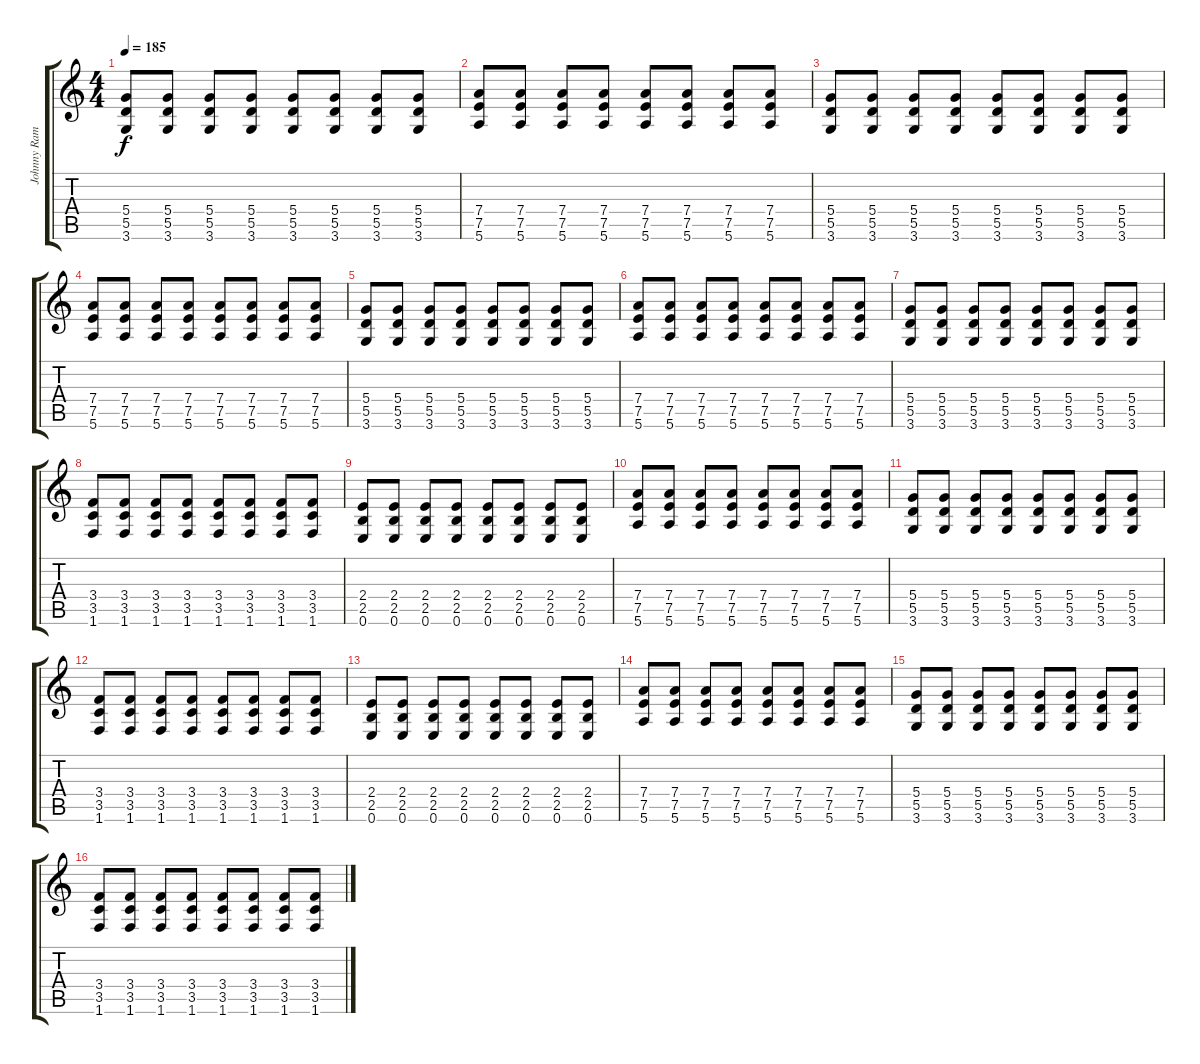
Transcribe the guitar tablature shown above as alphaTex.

\track ("Johnny Ramone" "Johnny Ram") {instrument distortionguitar}
\staff {score tabs}
\tuning (E4 B3 G3 D3 A2 E2) {hide}
\ts (4 4)
\tempo 185
\clef g2
\ks c
(5.4 5.5 3.6).8{dy f} (5.4 5.5 3.6).8 (5.4 5.5 3.6).8 (5.4 5.5 3.6).8 (5.4 5.5 3.6).8 (5.4 5.5 3.6).8 (5.4 5.5 3.6).8 (5.4 5.5 3.6).8 |
(7.4 7.5 5.6).8 (7.4 7.5 5.6).8 (7.4 7.5 5.6).8 (7.4 7.5 5.6).8 (7.4 7.5 5.6).8 (7.4 7.5 5.6).8 (7.4 7.5 5.6).8 (7.4 7.5 5.6).8 |
(5.4 5.5 3.6).8 (5.4 5.5 3.6).8 (5.4 5.5 3.6).8 (5.4 5.5 3.6).8 (5.4 5.5 3.6).8 (5.4 5.5 3.6).8 (5.4 5.5 3.6).8 (5.4 5.5 3.6).8 |
(7.4 7.5 5.6).8 (7.4 7.5 5.6).8 (7.4 7.5 5.6).8 (7.4 7.5 5.6).8 (7.4 7.5 5.6).8 (7.4 7.5 5.6).8 (7.4 7.5 5.6).8 (7.4 7.5 5.6).8 |
(5.4 5.5 3.6).8 (5.4 5.5 3.6).8 (5.4 5.5 3.6).8 (5.4 5.5 3.6).8 (5.4 5.5 3.6).8 (5.4 5.5 3.6).8 (5.4 5.5 3.6).8 (5.4 5.5 3.6).8 |
(7.4 7.5 5.6).8 (7.4 7.5 5.6).8 (7.4 7.5 5.6).8 (7.4 7.5 5.6).8 (7.4 7.5 5.6).8 (7.4 7.5 5.6).8 (7.4 7.5 5.6).8 (7.4 7.5 5.6).8 |
(5.4 5.5 3.6).8 (5.4 5.5 3.6).8 (5.4 5.5 3.6).8 (5.4 5.5 3.6).8 (5.4 5.5 3.6).8 (5.4 5.5 3.6).8 (5.4 5.5 3.6).8 (5.4 5.5 3.6).8 |
(3.4 3.5 1.6).8 (3.4 3.5 1.6).8 (3.4 3.5 1.6).8 (3.4 3.5 1.6).8 (3.4 3.5 1.6).8 (3.4 3.5 1.6).8 (3.4 3.5 1.6).8 (3.4 3.5 1.6).8 |
(2.4 2.5 0.6).8 (2.4 2.5 0.6).8 (2.4 2.5 0.6).8 (2.4 2.5 0.6).8 (2.4 2.5 0.6).8 (2.4 2.5 0.6).8 (2.4 2.5 0.6).8 (2.4 2.5 0.6).8 |
(7.4 7.5 5.6).8 (7.4 7.5 5.6).8 (7.4 7.5 5.6).8 (7.4 7.5 5.6).8 (7.4 7.5 5.6).8 (7.4 7.5 5.6).8 (7.4 7.5 5.6).8 (7.4 7.5 5.6).8 |
(5.4 5.5 3.6).8 (5.4 5.5 3.6).8 (5.4 5.5 3.6).8 (5.4 5.5 3.6).8 (5.4 5.5 3.6).8 (5.4 5.5 3.6).8 (5.4 5.5 3.6).8 (5.4 5.5 3.6).8 |
(3.4 3.5 1.6).8 (3.4 3.5 1.6).8 (3.4 3.5 1.6).8 (3.4 3.5 1.6).8 (3.4 3.5 1.6).8 (3.4 3.5 1.6).8 (3.4 3.5 1.6).8 (3.4 3.5 1.6).8 |
(2.4 2.5 0.6).8 (2.4 2.5 0.6).8 (2.4 2.5 0.6).8 (2.4 2.5 0.6).8 (2.4 2.5 0.6).8 (2.4 2.5 0.6).8 (2.4 2.5 0.6).8 (2.4 2.5 0.6).8 |
(7.4 7.5 5.6).8 (7.4 7.5 5.6).8 (7.4 7.5 5.6).8 (7.4 7.5 5.6).8 (7.4 7.5 5.6).8 (7.4 7.5 5.6).8 (7.4 7.5 5.6).8 (7.4 7.5 5.6).8 |
(5.4 5.5 3.6).8 (5.4 5.5 3.6).8 (5.4 5.5 3.6).8 (5.4 5.5 3.6).8 (5.4 5.5 3.6).8 (5.4 5.5 3.6).8 (5.4 5.5 3.6).8 (5.4 5.5 3.6).8 |
(3.4 3.5 1.6).8 (3.4 3.5 1.6).8 (3.4 3.5 1.6).8 (3.4 3.5 1.6).8 (3.4 3.5 1.6).8 (3.4 3.5 1.6).8 (3.4 3.5 1.6).8 (3.4 3.5 1.6).8
